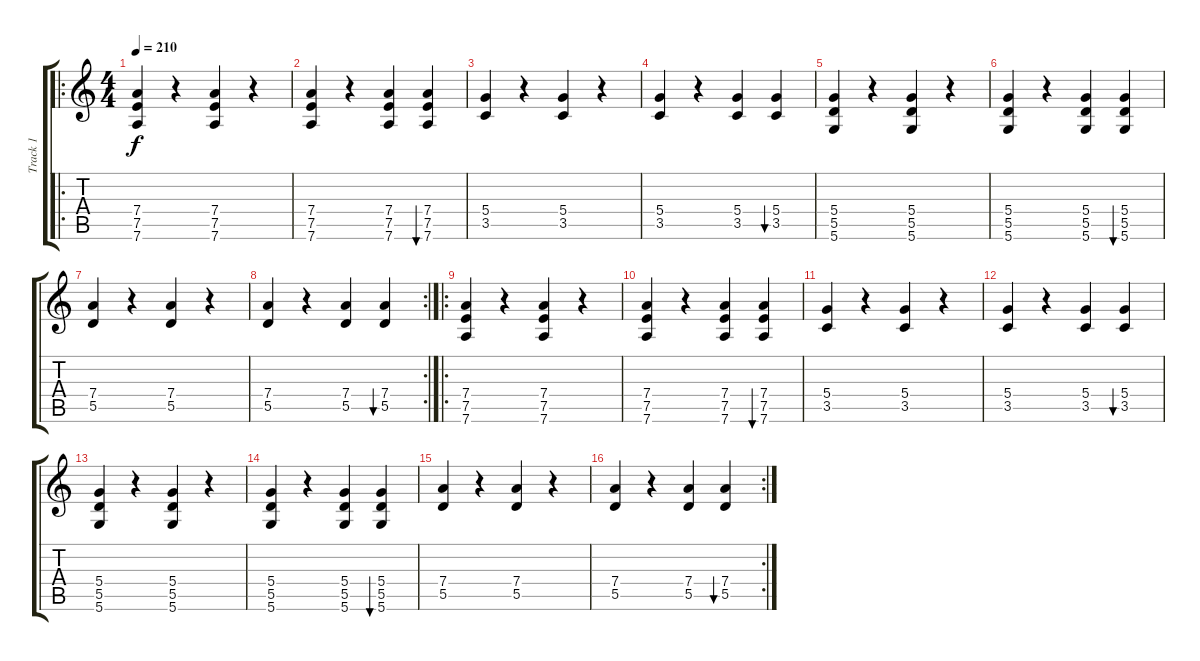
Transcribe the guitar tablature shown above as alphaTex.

\track ("Track 1" "Track 1") {instrument electricguitarclean}
\staff {score tabs}
\tuning (E4 B3 G3 D3 A2 D2) {hide}
\ro
\ts (4 4)
\tempo 210
\clef g2
\ks c
(7.4 7.5 7.6).4{dy f instrument electricguitarclean} r.4 (7.4 7.5 7.6).4 r.4 |
(7.4 7.5 7.6).4 r.4 (7.4 7.5 7.6).4 (7.4 7.5 7.6).4{bu 60} |
(5.4 3.5).4 r.4 (5.4 3.5).4 r.4 |
(5.4 3.5).4 r.4 (5.4 3.5).4 (5.4 3.5).4{bu 60} |
(5.4 5.5 5.6).4 r.4 (5.4 5.5 5.6).4 r.4 |
(5.4 5.5 5.6).4 r.4 (5.4 5.5 5.6).4 (5.4 5.5 5.6).4{bu 60} |
(7.4 5.5).4 r.4 (7.4 5.5).4 r.4 |
\rc 2
(7.4 5.5).4 r.4 (7.4 5.5).4 (7.4 5.5).4{bu 60} |
\ro
(7.4 7.5 7.6).4{instrument overdrivenguitar} r.4 (7.4 7.5 7.6).4 r.4 |
(7.4 7.5 7.6).4 r.4 (7.4 7.5 7.6).4 (7.4 7.5 7.6).4{bu 60} |
(5.4 3.5).4 r.4 (5.4 3.5).4 r.4 |
(5.4 3.5).4 r.4 (5.4 3.5).4 (5.4 3.5).4{bu 60} |
(5.4 5.5 5.6).4 r.4 (5.4 5.5 5.6).4 r.4 |
(5.4 5.5 5.6).4 r.4 (5.4 5.5 5.6).4 (5.4 5.5 5.6).4{bu 60} |
(7.4 5.5).4 r.4 (7.4 5.5).4 r.4 |
\rc 2
(7.4 5.5).4 r.4 (7.4 5.5).4 (7.4 5.5).4{bu 60}
